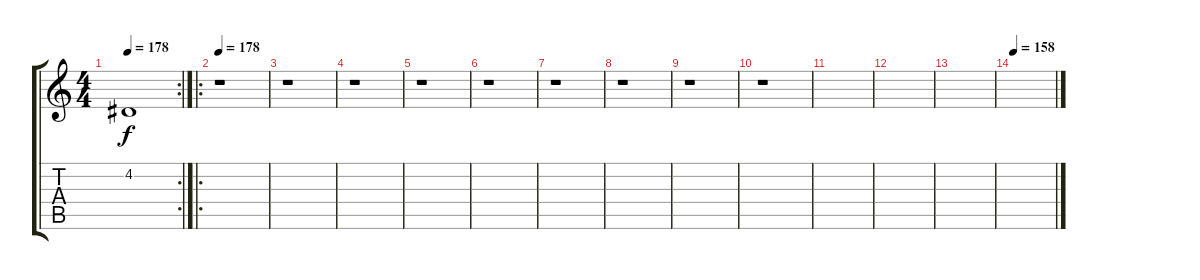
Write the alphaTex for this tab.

\track "" {instrument tubularbells}
\staff {score tabs}
\tuning (E4 B3 G3 D3 A2 E2) {hide}
\rc 2
\ts (4 4)
\tempo 178
\clef g2
\ks c
4.2{t}.1{dy f} |
\ro
\tempo 178
r.1{volume 13 balance 8 instrument churchorgan} |
r.1 |
r.1 |
r.1 |
r.1 |
r.1 |
r.1 |
r.1 |
r.1 |
|
|
|
\tempo 158
